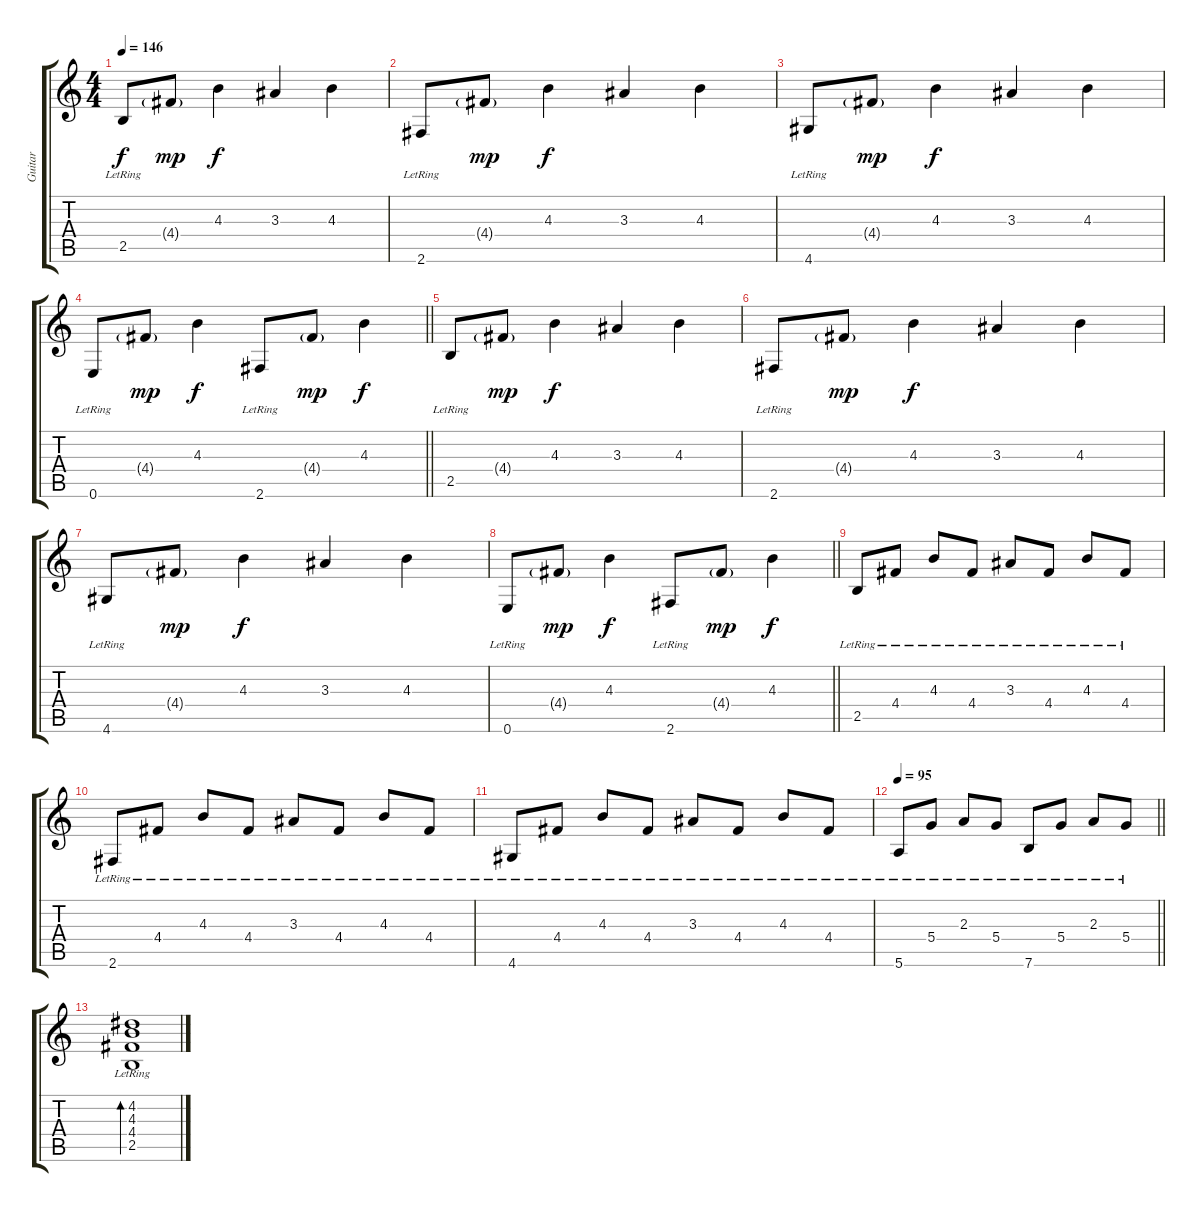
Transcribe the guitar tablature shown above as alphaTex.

\track ("Guitar" "Guitar") {instrument electricguitarclean}
\staff {score tabs}
\tuning (E4 B3 G3 D3 A2 E2) {hide}
\ts (4 4)
\tempo 146
\clef g2
\ks c
2.5{lr}.8{dy f} 4.4{g}.8{dy mp} 4.3.4{dy f} 3.3.4 4.3.4 |
2.6{lr}.8 4.4{g}.8{dy mp} 4.3.4{dy f} 3.3.4 4.3.4 |
4.6{lr}.8 4.4{g}.8{dy mp} 4.3.4{dy f} 3.3.4 4.3.4 |
\barLineRight lightlight
0.6{lr}.8 4.4{g}.8{dy mp} 4.3.4{dy f} 2.6{lr}.8 4.4{g}.8{dy mp} 4.3.4{dy f} |
2.5{lr}.8 4.4{g}.8{dy mp} 4.3.4{dy f} 3.3.4 4.3.4 |
2.6{lr}.8 4.4{g}.8{dy mp} 4.3.4{dy f} 3.3.4 4.3.4 |
4.6{lr}.8 4.4{g}.8{dy mp} 4.3.4{dy f} 3.3.4 4.3.4 |
\barLineRight lightlight
0.6{lr}.8 4.4{g}.8{dy mp} 4.3.4{dy f} 2.6{lr}.8 4.4{g}.8{dy mp} 4.3.4{dy f} |
2.5{lr}.8{instrument electricguitarclean} 4.4{lr}.8 4.3{lr}.8 4.4{lr}.8 3.3{lr}.8 4.4{lr}.8 4.3{lr}.8 4.4{lr}.8 |
2.6{lr}.8 4.4{lr}.8 4.3{lr}.8 4.4{lr}.8 3.3{lr}.8 4.4{lr}.8 4.3{lr}.8 4.4{lr}.8 |
4.6{lr}.8 4.4{lr}.8 4.3{lr}.8 4.4{lr}.8 3.3{lr}.8 4.4{lr}.8 4.3{lr}.8 4.4{lr}.8 |
\tempo 95
\barLineRight lightlight
5.6{lr}.8 5.4{lr}.8 2.3{lr}.8 5.4{lr}.8 7.6{lr}.8 5.4{lr}.8 2.3{lr}.8 5.4{lr}.8 |
(4.2 4.3 4.4{lr} 2.5).1{bd 240}
